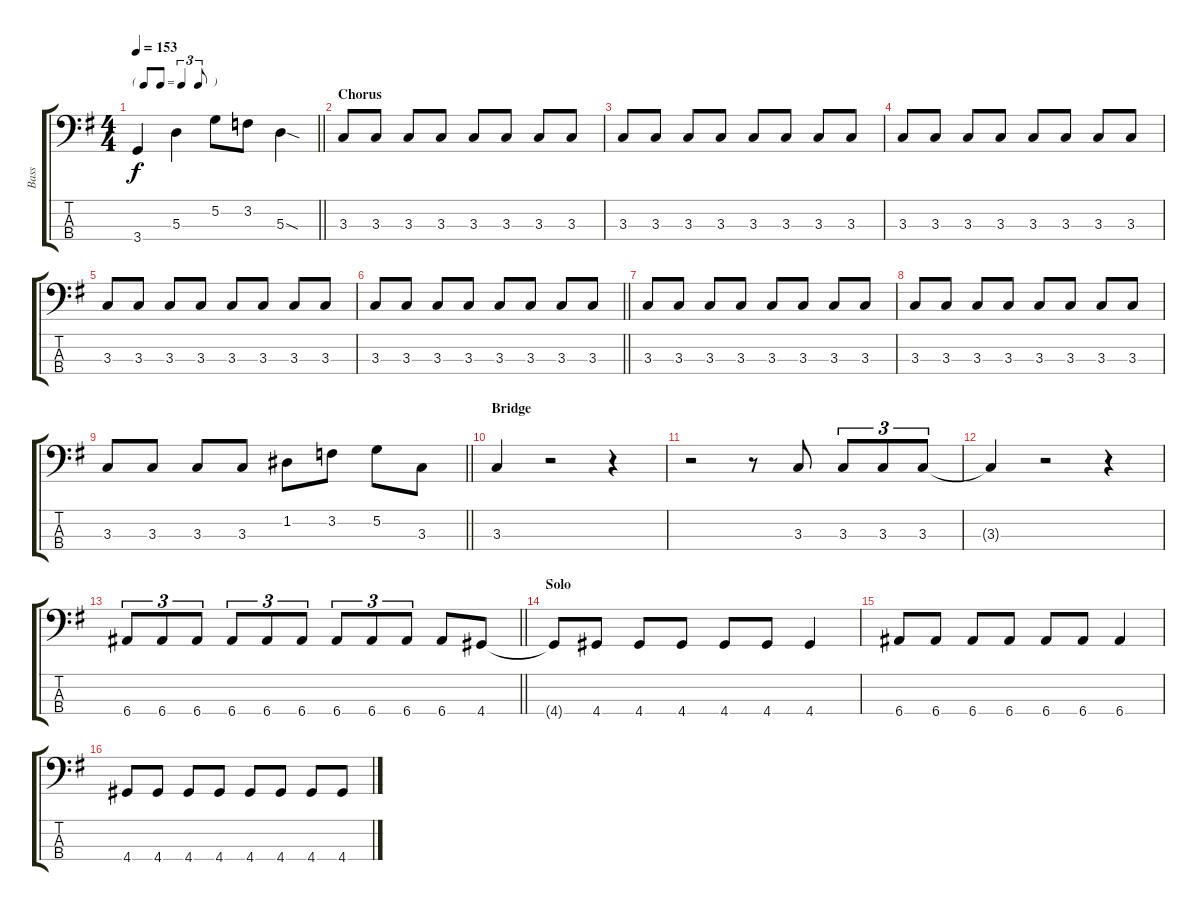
\track ("Bass" "Bass") {instrument electricbassfinger}
\staff {score tabs}
\tuning (G2 D2 A1 E1) {hide}
\ts (4 4)
\tf triplet8th
\tempo 153
\clef f4
\barLineRight lightlight
\ks g
3.4.4{dy f} 5.3.4 5.2.8 3.2.8 5.3{sod}.4 |
\section ("" "Chorus")
3.3.8 3.3.8 3.3.8 3.3.8 3.3.8 3.3.8 3.3.8 3.3.8 |
3.3.8 3.3.8 3.3.8 3.3.8 3.3.8 3.3.8 3.3.8 3.3.8 |
3.3.8 3.3.8 3.3.8 3.3.8 3.3.8 3.3.8 3.3.8 3.3.8 |
3.3.8 3.3.8 3.3.8 3.3.8 3.3.8 3.3.8 3.3.8 3.3.8 |
\barLineRight lightlight
3.3.8 3.3.8 3.3.8 3.3.8 3.3.8 3.3.8 3.3.8 3.3.8 |
3.3.8 3.3.8 3.3.8 3.3.8 3.3.8 3.3.8 3.3.8 3.3.8 |
3.3.8 3.3.8 3.3.8 3.3.8 3.3.8 3.3.8 3.3.8 3.3.8 |
\barLineRight lightlight
3.3.8 3.3.8 3.3.8 3.3.8 1.2.8 3.2.8 5.2.8 3.3.8 |
\section ("" "Bridge")
3.3.4 r.2 r.4 |
r.2 r.8 3.3.8 3.3.8{tu (3 2)} 3.3.8{tu (3 2)} 3.3.8{tu (3 2)} |
3.3{t}.4 r.2 r.4 |
\barLineRight lightlight
6.4.8{tu (3 2)} 6.4.8{tu (3 2)} 6.4.8{tu (3 2)} 6.4.8{tu (3 2)} 6.4.8{tu (3 2)} 6.4.8{tu (3 2)} 6.4.8{tu (3 2)} 6.4.8{tu (3 2)} 6.4.8{tu (3 2)} 6.4.8 4.4.8 |
\section ("" "Solo")
4.4{t}.8 4.4.8 4.4.8 4.4.8 4.4.8 4.4.8 4.4.4 |
6.4.8 6.4.8 6.4.8 6.4.8 6.4.8 6.4.8 6.4.4 |
4.4.8 4.4.8 4.4.8 4.4.8 4.4.8 4.4.8 4.4.8 4.4.8
